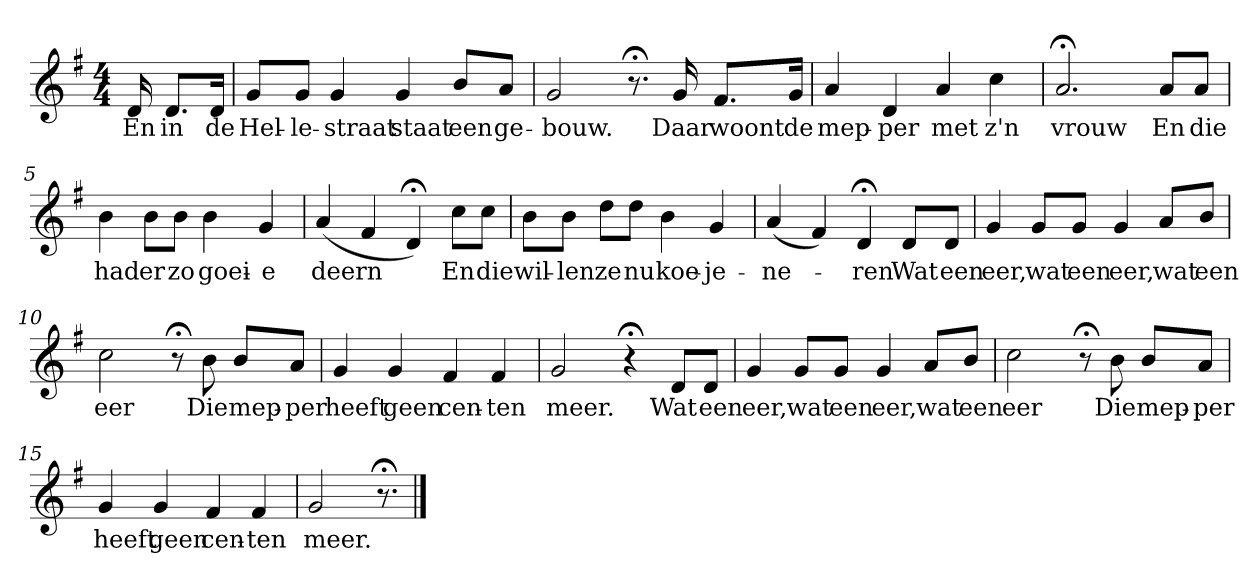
**kern	**text
*part1	*part1
*staff1	*staff1
*k[f#]	*
*G:	*
*M4/4	*
*MM120	*
=	=
16d	En
8.dL	in
16dJk	de
=1	=1
8gL	Hel-
8gJ	-le-
4g	-straat
4g	staat
8bL	een
8aJ	ge-
=2	=2
2g	-bouw.
8.r;<	.
16g	Daar
8.f#L	woont
16gJk	de
=3	=3
4a	mep-
4d	-per
4a	met
4cc	z'n
=4	=4
2.a;<	vrouw
8aL	En
8aJ	die
=5	=5
4b	had
8bL	er
8bJ	zo
4b	goei-
4g	-e
=6	=6
(4a	deern
4f#	.
4d;<)	.
8ccL	En
8ccJ	die
=7	=7
8bL	wil-
8bJ	-len
8ddL	ze
8ddJ	nu
4b	koe-
4g	-je-
=8	=8
(4a	-ne-
4f#)	.
4d;<	-ren
8dL	Wat
8dJ	een
=9	=9
4g	eer,
8gL	wat
8gJ	een
4g	eer,
8aL	wat
8bJ	een
=10	=10
2cc	eer
8r;<	.
8b	Die
8bL	mep-
8aJ	-per
=11	=11
4g	heeft
4g	geen
4f#	cen-
4f#	-ten
=12	=12
2g	meer.
4r;<	.
8dL	Wat
8dJ	een
=13	=13
4g	eer,
8gL	wat
8gJ	een
4g	eer,
8aL	wat
8bJ	een
=14	=14
2cc	eer
8r;<	.
8b	Die
8bL	mep-
8aJ	-per
=15	=15
4g	heeft
4g	geen
4f#	cen-
4f#	-ten
=16	=16
2g	meer.
8.r;<	.
==	==
*-	*-
